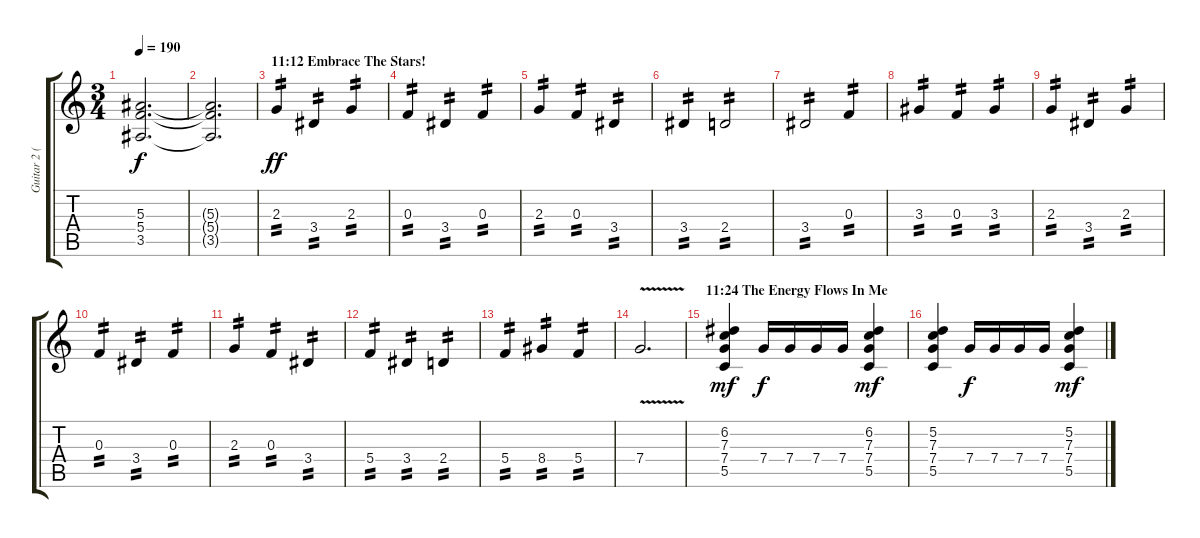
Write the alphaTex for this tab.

\track ("Guitar 2 (Jari)" "Guitar 2 (") {instrument distortionguitar}
\staff {score tabs}
\tuning (D4 A3 F3 C3 G2 C2) {hide}
\ts (3 4)
\tempo 190
\clef g2
\ks c
(5.3 5.4 3.5).2{d dy f} |
(5.3{t} 5.4{t} 3.5{t}).2{d} |
\section ("" "11:12 Embrace The Stars!")
2.3.4{tp 2 dy ff} 3.4.4{tp 2} 2.3.4{tp 2} |
0.3.4{tp 2} 3.4.4{tp 2} 0.3.4{tp 2} |
2.3.4{tp 2} 0.3.4{tp 2} 3.4.4{tp 2} |
3.4.4{tp 2} 2.4.2{tp 2} |
3.4.2{tp 2} 0.3.4{tp 2} |
3.3.4{tp 2} 0.3.4{tp 2} 3.3.4{tp 2} |
2.3.4{tp 2} 3.4.4{tp 2} 2.3.4{tp 2} |
0.3.4{tp 2} 3.4.4{tp 2} 0.3.4{tp 2} |
2.3.4{tp 2} 0.3.4{tp 2} 3.4.4{tp 2} |
5.4.4{tp 2} 3.4.4{tp 2} 2.4.4{tp 2} |
5.4.4{tp 2} 8.4.4{tp 2} 5.4.4{tp 2} |
7.4{v}.2{d} |
\section ("" "11:24 The Energy Flows In Me")
(6.2 7.3 7.4 5.5).4{dy mf} 7.4.16{dy f} 7.4.16 7.4.16 7.4.16 (6.2 7.3 7.4 5.5).4{dy mf} |
(5.2 7.3 7.4 5.5).4 7.4.16{dy f} 7.4.16 7.4.16 7.4.16 (5.2 7.3 7.4 5.5).4{dy mf}
